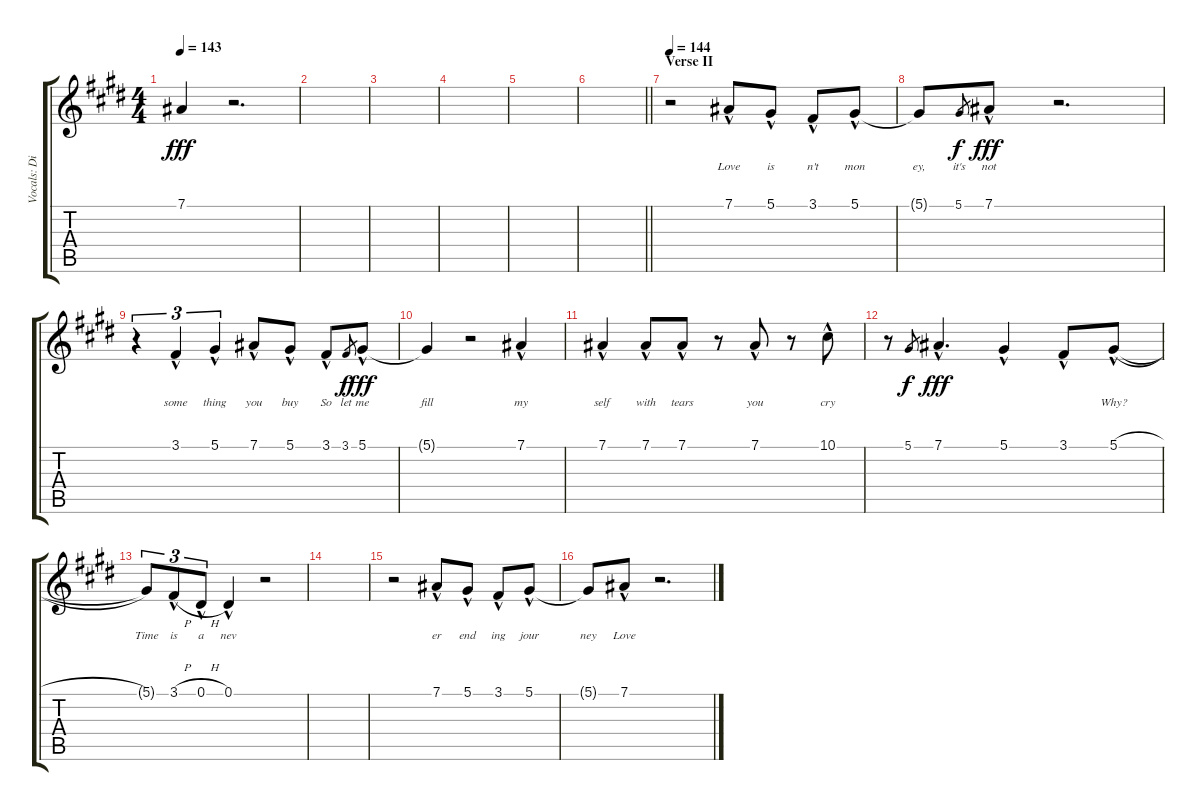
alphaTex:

\track ("Vocals: Dio" "Vocals: Di") {instrument lead2sawtooth}
\staff {score tabs}
\tuning (Eb4 Bb3 Gb3 Db3 Ab2 Eb2) {hide}
\ts (4 4)
\tempo 143
\clef g2
\ks e
7.1{t}.4{lyrics (0 "") lyrics (1 "") lyrics (2 "") lyrics (3 "") lyrics (4 "") dy fff} r.2{d} |
|
|
|
|
\barLineRight lightlight
|
\section ("" "Verse II")
\tempo 145
\tempo 144
r.2 7.1{hac}.8{lyrics (0 "Love") lyrics (1 "") lyrics (2 "") lyrics (3 "") lyrics (4 "")} 5.1{hac}.8{lyrics (0 "is") lyrics (1 "") lyrics (2 "") lyrics (3 "") lyrics (4 "")} 3.1{hac}.8{lyrics (0 "n't") lyrics (1 "") lyrics (2 "") lyrics (3 "") lyrics (4 "")} 5.1{hac}.8{lyrics (0 "mon") lyrics (1 "") lyrics (2 "") lyrics (3 "") lyrics (4 "")} |
5.1{t}.8{lyrics (0 "ey,") lyrics (1 "") lyrics (2 "") lyrics (3 "") lyrics (4 "")} 5.1.8{lyrics (0 "it's") lyrics (1 "") lyrics (2 "") lyrics (3 "") lyrics (4 "") gr dy f} 7.1{hac}.8{lyrics (0 "not") lyrics (1 "") lyrics (2 "") lyrics (3 "") lyrics (4 "") dy fff} r.2{d} |
r.4{tu (3 2)} 3.1{hac}.4{tu (3 2) lyrics (0 "some") lyrics (1 "") lyrics (2 "") lyrics (3 "") lyrics (4 "")} 5.1{hac}.4{tu (3 2) lyrics (0 "thing") lyrics (1 "") lyrics (2 "") lyrics (3 "") lyrics (4 "")} 7.1{hac}.8{lyrics (0 "you") lyrics (1 "") lyrics (2 "") lyrics (3 "") lyrics (4 "")} 5.1{hac}.8{lyrics (0 "buy") lyrics (1 "") lyrics (2 "") lyrics (3 "") lyrics (4 "")} 3.1{hac}.8{lyrics (0 "So") lyrics (1 "") lyrics (2 "") lyrics (3 "") lyrics (4 "")} 3.1.8{lyrics (0 "let") lyrics (1 "") lyrics (2 "") lyrics (3 "") lyrics (4 "") gr dy f} 5.1{hac}.8{lyrics (0 "me") lyrics (1 "") lyrics (2 "") lyrics (3 "") lyrics (4 "") dy fff} |
5.1{t}.4{lyrics (0 "fill") lyrics (1 "") lyrics (2 "") lyrics (3 "") lyrics (4 "")} r.2 7.1{hac}.4{lyrics (0 "my") lyrics (1 "") lyrics (2 "") lyrics (3 "") lyrics (4 "")} |
7.1{hac}.4{lyrics (0 "self") lyrics (1 "") lyrics (2 "") lyrics (3 "") lyrics (4 "")} 7.1{hac}.8{lyrics (0 "with") lyrics (1 "") lyrics (2 "") lyrics (3 "") lyrics (4 "")} 7.1{hac}.8{lyrics (0 "tears") lyrics (1 "") lyrics (2 "") lyrics (3 "") lyrics (4 "")} r.8 7.1{hac}.8{lyrics (0 "you") lyrics (1 "") lyrics (2 "") lyrics (3 "") lyrics (4 "")} r.8 10.1{hac}.8{lyrics (0 "cry") lyrics (1 "") lyrics (2 "") lyrics (3 "") lyrics (4 "")} |
r.8 5.1.8{lyrics (0 "") lyrics (1 "") lyrics (2 "") lyrics (3 "") lyrics (4 "") gr dy f} 7.1{hac}.4{d lyrics (0 "") lyrics (1 "") lyrics (2 "") lyrics (3 "") lyrics (4 "") dy fff} 5.1{hac}.4{lyrics (0 "") lyrics (1 "") lyrics (2 "") lyrics (3 "") lyrics (4 "")} 3.1{hac}.8{lyrics (0 "") lyrics (1 "") lyrics (2 "") lyrics (3 "") lyrics (4 "")} 5.1{h hac}.8{lyrics (0 "Why?") lyrics (1 "") lyrics (2 "") lyrics (3 "") lyrics (4 "")} |
5.1{t}.8{tu (3 2) lyrics (0 "Time") lyrics (1 "") lyrics (2 "") lyrics (3 "") lyrics (4 "")} 3.1{h hac}.8{tu (3 2) lyrics (0 "is") lyrics (1 "") lyrics (2 "") lyrics (3 "") lyrics (4 "")} 0.1{h hac}.8{tu (3 2) lyrics (0 "a") lyrics (1 "") lyrics (2 "") lyrics (3 "") lyrics (4 "")} 0.1{hac}.4{lyrics (0 "nev") lyrics (1 "") lyrics (2 "") lyrics (3 "") lyrics (4 "")} r.2 |
|
r.2 7.1{hac}.8{lyrics (0 "er") lyrics (1 "") lyrics (2 "") lyrics (3 "") lyrics (4 "")} 5.1{hac}.8{lyrics (0 "end") lyrics (1 "") lyrics (2 "") lyrics (3 "") lyrics (4 "")} 3.1{hac}.8{lyrics (0 "ing") lyrics (1 "") lyrics (2 "") lyrics (3 "") lyrics (4 "")} 5.1{hac}.8{lyrics (0 "jour") lyrics (1 "") lyrics (2 "") lyrics (3 "") lyrics (4 "")} |
5.1{t}.8{lyrics (0 "ney") lyrics (1 "") lyrics (2 "") lyrics (3 "") lyrics (4 "")} 7.1{hac}.8{lyrics (0 "Love") lyrics (1 "") lyrics (2 "") lyrics (3 "") lyrics (4 "")} r.2{d}
